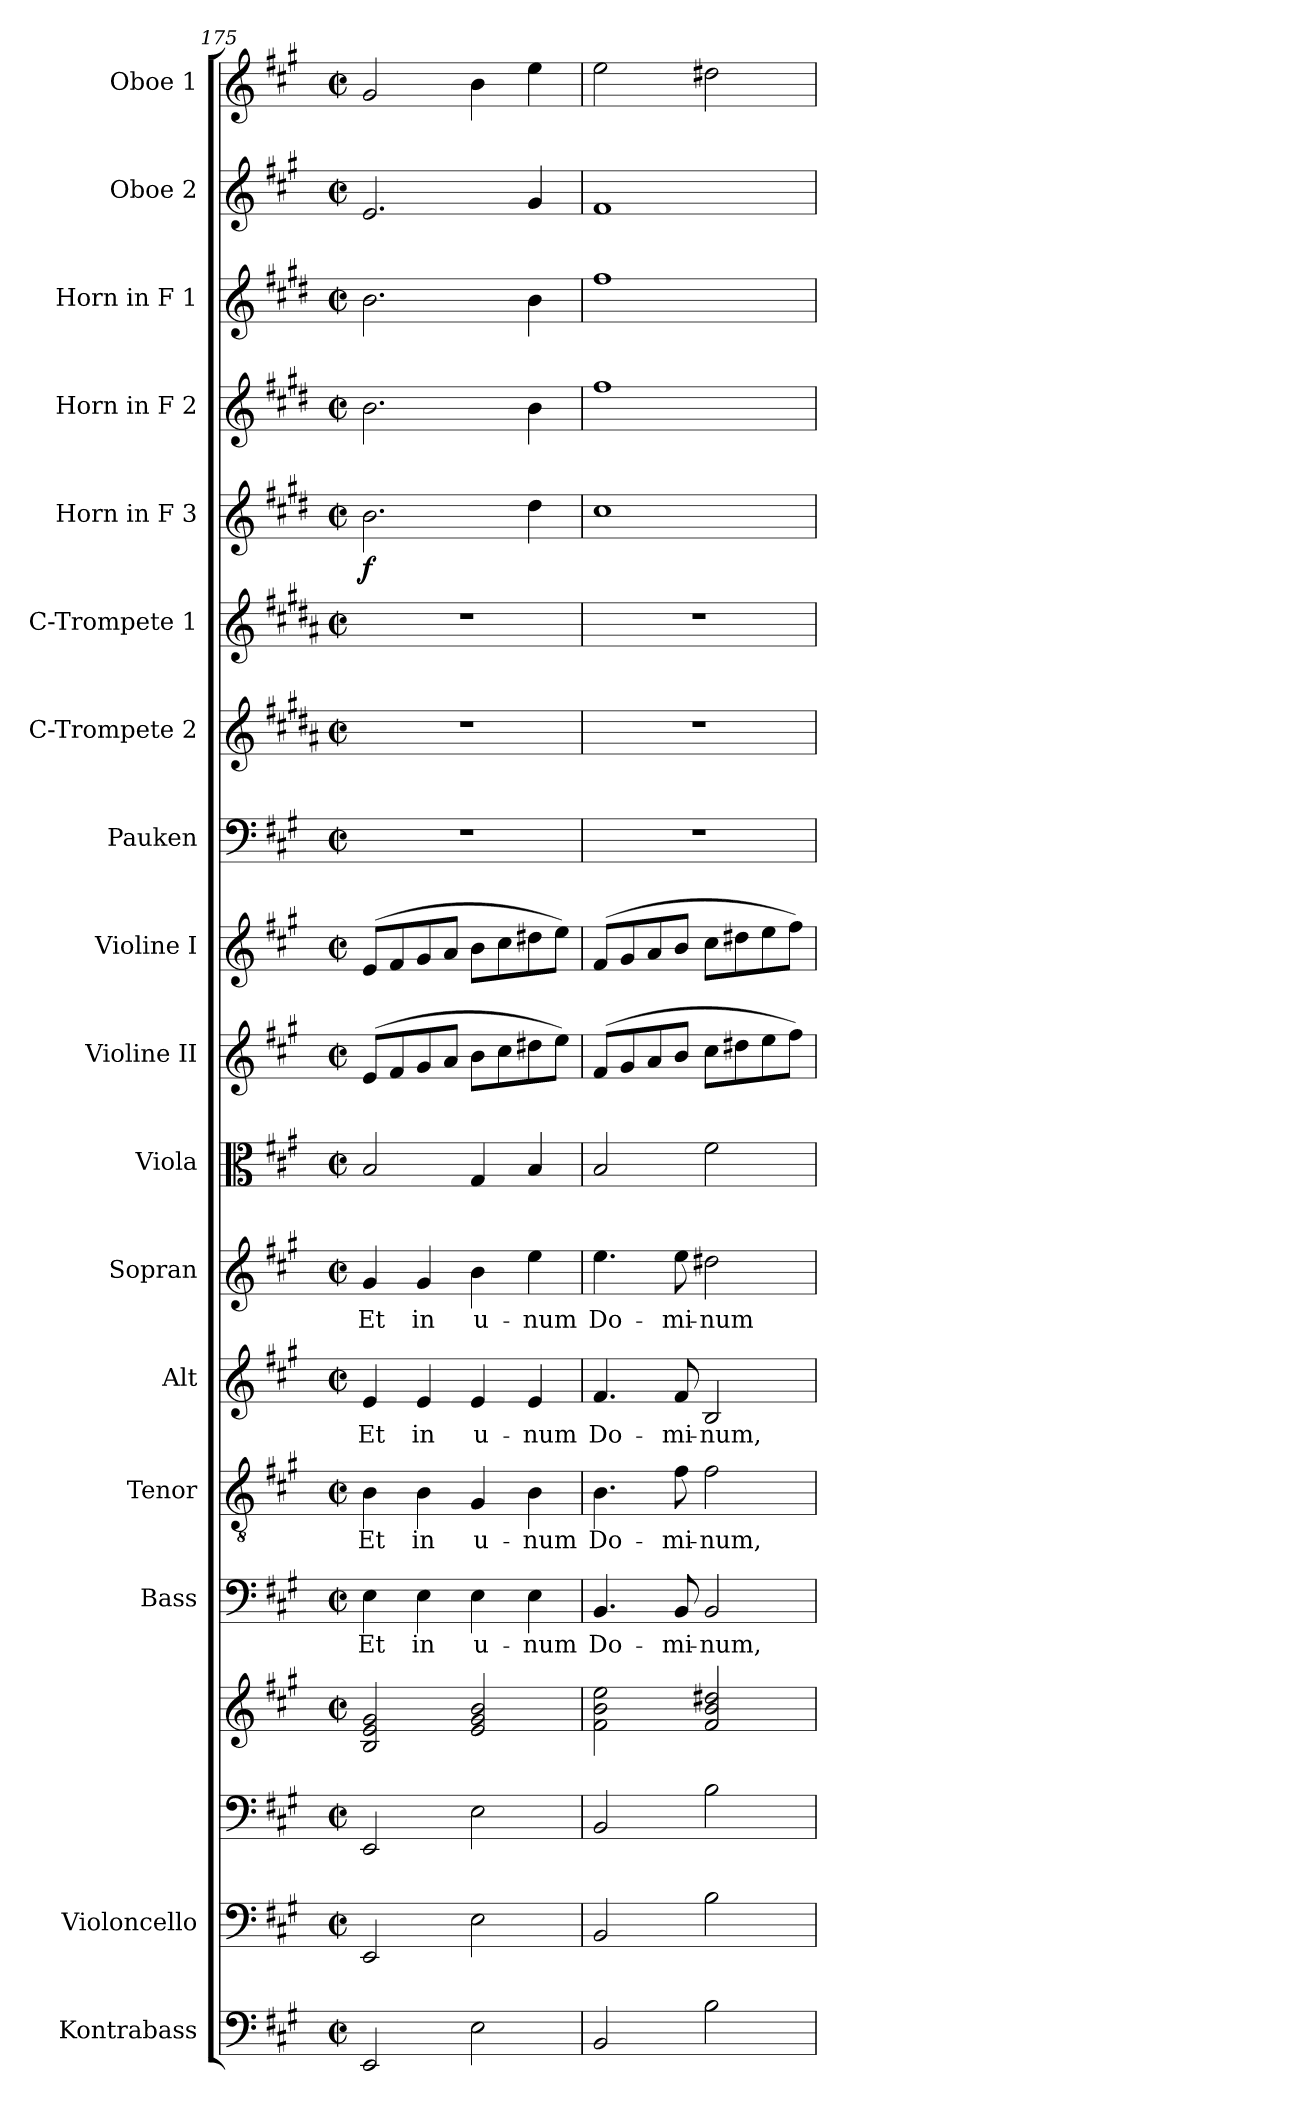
**kern	**kern	**kern	**kern	**kern	**text	**kern	**text	**kern	**text	**kern	**text	**kern	**kern	**kern	**kern	**kern	**kern	**kern	**dynam	**kern	**kern	**kern	**kern
*part18	*part17	*part16	*part16	*part15	*part15	*part14	*part14	*part13	*part13	*part12	*part12	*part11	*part10	*part9	*part8	*part7	*part6	*part5	*part5	*part4	*part3	*part2	*part1
*staff19	*staff18	*staff17	*staff16	*staff15	*staff15	*staff14	*staff14	*staff13	*staff13	*staff12	*staff12	*staff11	*staff10	*staff9	*staff8	*staff7	*staff6	*staff5	*staff5	*staff4	*staff3	*staff2	*staff1
*I"Kontrabass	*I"Violoncello	*	*	*I"Bass	*	*I"Tenor	*	*I"Alt	*	*I"Sopran	*	*I"Viola	*I"Violine II	*I"Violine I	*I"Pauken	*I"C-Trompete 2	*I"C-Trompete 1	*I"Horn in F 3	*	*I"Horn in F 2	*I"Horn in F 1	*I"Oboe 2	*I"Oboe 1
*I'Kb.	*I'Vc.	*	*	*I'B.	*	*I'T.	*	*I'A.	*	*I'S.	*	*I'Vla.	*I'Vl. II	*I'Vl. I	*I'Pk.	*I'C Trp. 2	*I'C Trp. 1	*	*	*	*	*I'Ob. 2	*I'Ob. 1
*clefF4	*clefF4	*clefF4	*clefG2	*clefF4	*	*clefGv2	*	*clefG2	*	*clefG2	*	*clefC3	*clefG2	*clefG2	*clefF4	*clefG2	*clefG2	*clefG2	*	*clefG2	*clefG2	*clefG2	*clefG2
*ITrd7c12	*	*	*	*	*	*	*	*	*	*	*	*	*	*	*	*ITrd1c2	*ITrd1c2	*ITrd4c7	*	*ITrd4c7	*ITrd4c7	*	*
*k[f#c#g#]	*k[f#c#g#]	*k[f#c#g#]	*k[f#c#g#]	*k[f#c#g#]	*	*k[f#c#g#]	*	*k[f#c#g#]	*	*k[f#c#g#]	*	*k[f#c#g#]	*k[f#c#g#]	*k[f#c#g#]	*k[f#c#g#]	*k[f#c#g#]	*k[f#c#g#]	*k[f#c#g#]	*	*k[f#c#g#]	*k[f#c#g#]	*k[f#c#g#]	*k[f#c#g#]
*A:	*A:	*A:	*A:	*A:	*	*A:	*	*A:	*	*A:	*	*A:	*A:	*A:	*A:	*A:	*A:	*A:	*	*A:	*A:	*A:	*A:
*M2/2	*M2/2	*M2/2	*M2/2	*M2/2	*	*M2/2	*	*M2/2	*	*M2/2	*	*M2/2	*M2/2	*M2/2	*M2/2	*M2/2	*M2/2	*M2/2	*	*M2/2	*M2/2	*M2/2	*M2/2
*met(c|)	*met(c|)	*met(c|)	*met(c|)	*met(c|)	*	*met(c|)	*	*met(c|)	*	*met(c|)	*	*met(c|)	*met(c|)	*met(c|)	*met(c|)	*met(c|)	*met(c|)	*met(c|)	*	*met(c|)	*met(c|)	*met(c|)	*met(c|)
=175	=175	=175	=175	=175	=175	=175	=175	=175	=175	=175	=175	=175	=175	=175	=175	=175	=175	=175	=175	=175	=175	=175	=175
!	!	!	!	!	!LO:LY:b	!	!LO:LY:b	!	!LO:LY:b	!	!LO:LY:b	!	!	!	!	!	!	!	!LO:DY:b	!	!	!	!
2EEE/	2EE/	2EE/	2B/ 2e/ 2g#/	4E\	Et	4B\	Et	4e/	Et	4g#/	Et	2B/	(>8e/L	(>8e/L	1r	1r	1r	2.e\	f	2.e\	2.e\	2.e/	2g#/
.	.	.	.	.	.	.	.	.	.	.	.	.	8f#/	8f#/	.	.	.	.	.	.	.	.	.
!	!	!	!	!	!LO:LY:b	!	!LO:LY:b	!	!LO:LY:b	!	!LO:LY:b	!	!	!	!	!	!	!	!	!	!	!	!
.	.	.	.	4E\	in	4B\	in	4e/	in	4g#/	in	.	8g#/	8g#/	.	.	.	.	.	.	.	.	.
.	.	.	.	.	.	.	.	.	.	.	.	.	8a/J	8a/J	.	.	.	.	.	.	.	.	.
!	!	!	!	!	!LO:LY:b	!	!LO:LY:b	!	!LO:LY:b	!	!LO:LY:b	!	!	!	!	!	!	!	!	!	!	!	!
2EE\	2E\	2E\	2e/ 2g#/ 2b/	4E\	u-	4G#/	u-	4e/	u-	4b\	u-	4G#/	8b\L	8b\L	.	.	.	.	.	.	.	.	4b\
.	.	.	.	.	.	.	.	.	.	.	.	.	8cc#\	8cc#\	.	.	.	.	.	.	.	.	.
!	!	!	!	!	!LO:LY:b	!	!LO:LY:b	!	!LO:LY:b	!	!LO:LY:b	!	!	!	!	!	!	!	!	!	!	!	!
.	.	.	.	4E\	-num	4B\	-num	4e/	-num	4ee\	-num	4B/	8dd#X\	8dd#X\	.	.	.	4g#\	.	4e\	4e\	4g#/	4ee\
.	.	.	.	.	.	.	.	.	.	.	.	.	8ee\J)	8ee\J)	.	.	.	.	.	.	.	.	.
=176	=176	=176	=176	=176	=176	=176	=176	=176	=176	=176	=176	=176	=176	=176	=176	=176	=176	=176	=176	=176	=176	=176	=176
!	!	!	!	!	!LO:LY:b	!	!LO:LY:b	!	!LO:LY:b	!	!LO:LY:b	!	!	!	!	!	!	!	!	!	!	!	!
2BBB/	2BB/	2BB/	2f#\ 2b\ 2ee\	4.BB/	Do-	4.B\	Do-	4.f#/	Do-	4.ee\	Do-	2B/	(>8f#/L	(>8f#/L	1r	1r	1r	1f#	.	1b	1b	1f#	2ee\
.	.	.	.	.	.	.	.	.	.	.	.	.	8g#/	8g#/	.	.	.	.	.	.	.	.	.
.	.	.	.	.	.	.	.	.	.	.	.	.	8a/	8a/	.	.	.	.	.	.	.	.	.
!	!	!	!	!	!LO:LY:b	!	!LO:LY:b	!	!LO:LY:b	!	!LO:LY:b	!	!	!	!	!	!	!	!	!	!	!	!
.	.	.	.	8BB/	-mi-	8f#\	-mi-	8f#/	-mi-	8ee\	-mi-	.	8b/J	8b/J	.	.	.	.	.	.	.	.	.
!	!	!	!	!	!LO:LY:b	!	!LO:LY:b	!	!LO:LY:b	!	!LO:LY:b	!	!	!	!	!	!	!	!	!	!	!	!
2BB\	2B\	2B\	2f#/ 2b/ 2dd#X/	2BB/	-num,	2f#\	-num,	2B/	-num,	2dd#X\	-num	2f#\	8cc#\L	8cc#\L	.	.	.	.	.	.	.	.	2dd#X\
.	.	.	.	.	.	.	.	.	.	.	.	.	8dd#X\	8dd#X\	.	.	.	.	.	.	.	.	.
.	.	.	.	.	.	.	.	.	.	.	.	.	8ee\	8ee\	.	.	.	.	.	.	.	.	.
.	.	.	.	.	.	.	.	.	.	.	.	.	8ff#\J)	8ff#\J)	.	.	.	.	.	.	.	.	.
=	=	=	=	=	=	=	=	=	=	=	=	=	=	=	=	=	=	=	=	=	=	=	=
*-	*-	*-	*-	*-	*-	*-	*-	*-	*-	*-	*-	*-	*-	*-	*-	*-	*-	*-	*-	*-	*-	*-	*-
